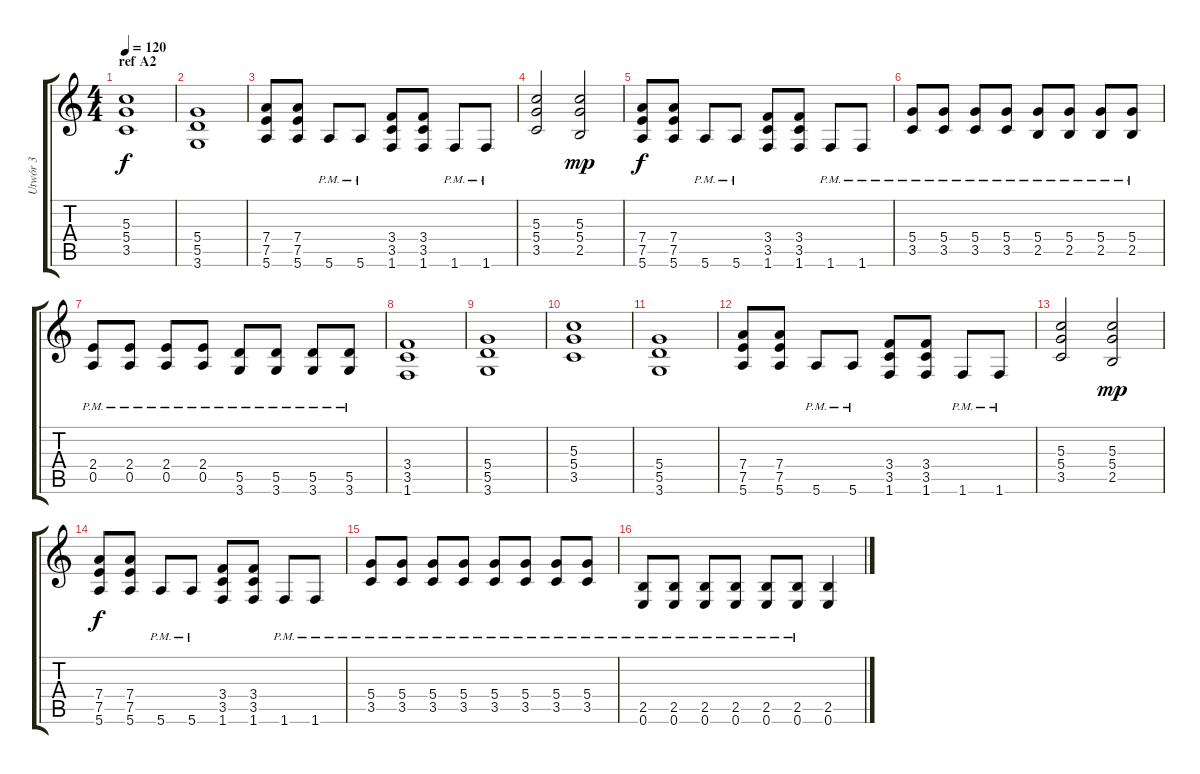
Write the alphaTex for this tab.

\track ("Utwór 3" "Utwór 3") {instrument distortionguitar}
\staff {score tabs}
\tuning (E4 B3 G3 D3 A2 E2) {hide}
\ts (4 4)
\section ("" "ref A2")
\tempo 120
\clef g2
\ks c
(5.3 5.4 3.5).1{dy f} |
(5.4 5.5 3.6).1 |
(7.4 7.5 5.6).8 (7.4 7.5 5.6).8 5.6{pm}.8 5.6{pm}.8 (3.4 3.5 1.6).8 (3.4 3.5 1.6).8 1.6{pm}.8 1.6{pm}.8 |
(5.3 5.4 3.5).2 (5.3 5.4 2.5).2{dy mp} |
(7.4 7.5 5.6).8{dy f} (7.4 7.5 5.6).8 5.6{pm}.8 5.6{pm}.8 (3.4 3.5 1.6).8 (3.4 3.5 1.6).8 1.6{pm}.8 1.6{pm}.8 |
(5.4{pm} 3.5{pm}).8 (5.4{pm} 3.5{pm}).8 (5.4{pm} 3.5{pm}).8 (5.4{pm} 3.5{pm}).8 (5.4{pm} 2.5{pm}).8 (5.4{pm} 2.5{pm}).8 (5.4{pm} 2.5{pm}).8 (5.4{pm} 2.5{pm}).8 |
(2.4{pm} 0.5{pm}).8 (2.4{pm} 0.5{pm}).8 (2.4{pm} 0.5{pm}).8 (2.4{pm} 0.5{pm}).8 (5.5{pm} 3.6{pm}).8 (5.5{pm} 3.6{pm}).8 (5.5{pm} 3.6{pm}).8 (5.5{pm} 3.6{pm}).8 |
(3.4 3.5 1.6).1 |
(5.4 5.5 3.6).1 |
(5.3 5.4 3.5).1 |
(5.4 5.5 3.6).1 |
(7.4 7.5 5.6).8 (7.4 7.5 5.6).8 5.6{pm}.8 5.6{pm}.8 (3.4 3.5 1.6).8 (3.4 3.5 1.6).8 1.6{pm}.8 1.6{pm}.8 |
(5.3 5.4 3.5).2 (5.3 5.4 2.5).2{dy mp} |
(7.4 7.5 5.6).8{dy f} (7.4 7.5 5.6).8 5.6{pm}.8 5.6{pm}.8 (3.4 3.5 1.6).8 (3.4 3.5 1.6).8 1.6{pm}.8 1.6{pm}.8 |
(5.4{pm} 3.5{pm}).8 (5.4{pm} 3.5{pm}).8 (5.4{pm} 3.5{pm}).8 (5.4{pm} 3.5{pm}).8 (5.4{pm} 3.5{pm}).8 (5.4{pm} 3.5{pm}).8 (5.4{pm} 3.5{pm}).8 (5.4{pm} 3.5{pm}).8 |
(2.5{pm} 0.6{pm}).8 (2.5{pm} 0.6{pm}).8 (2.5{pm} 0.6{pm}).8 (2.5{pm} 0.6{pm}).8 (2.5{pm} 0.6{pm}).8 (2.5{pm} 0.6{pm}).8 (2.5 0.6).4
